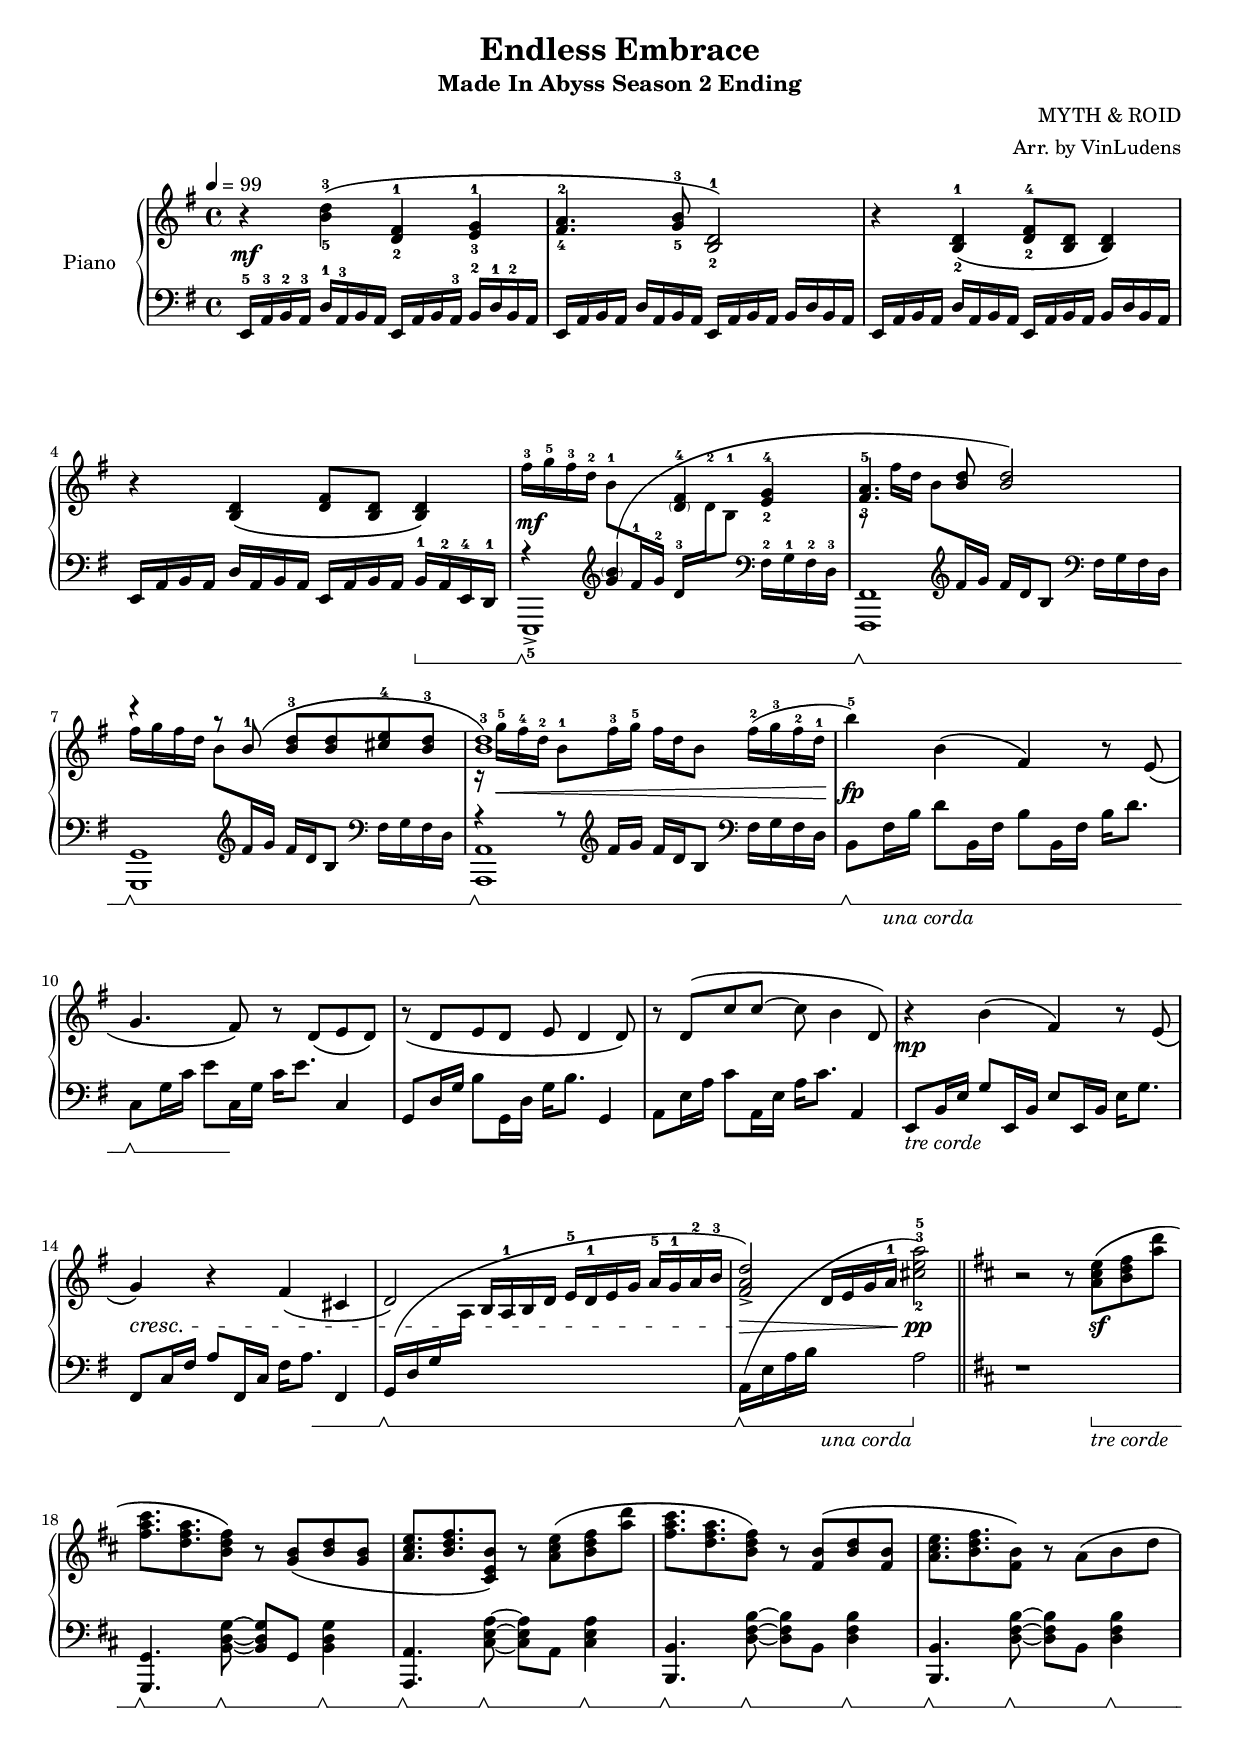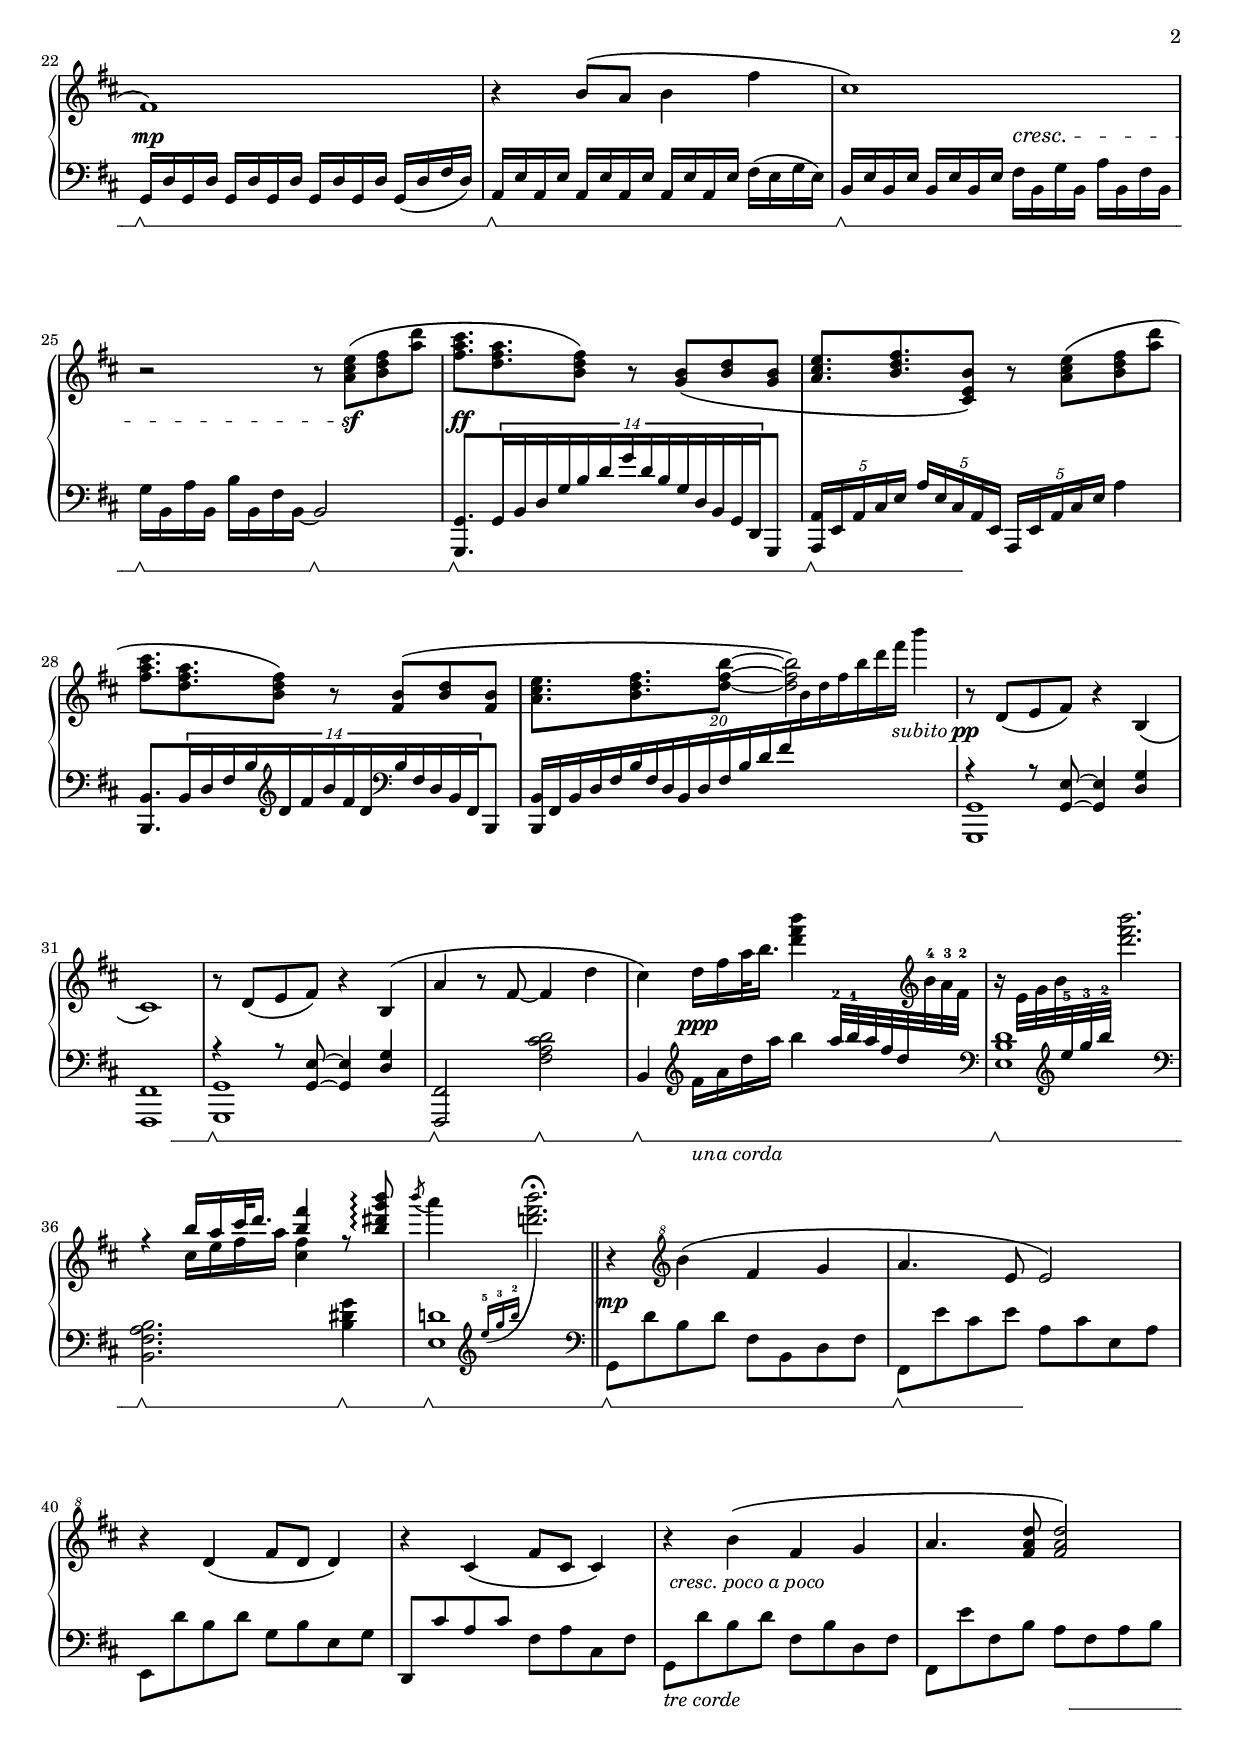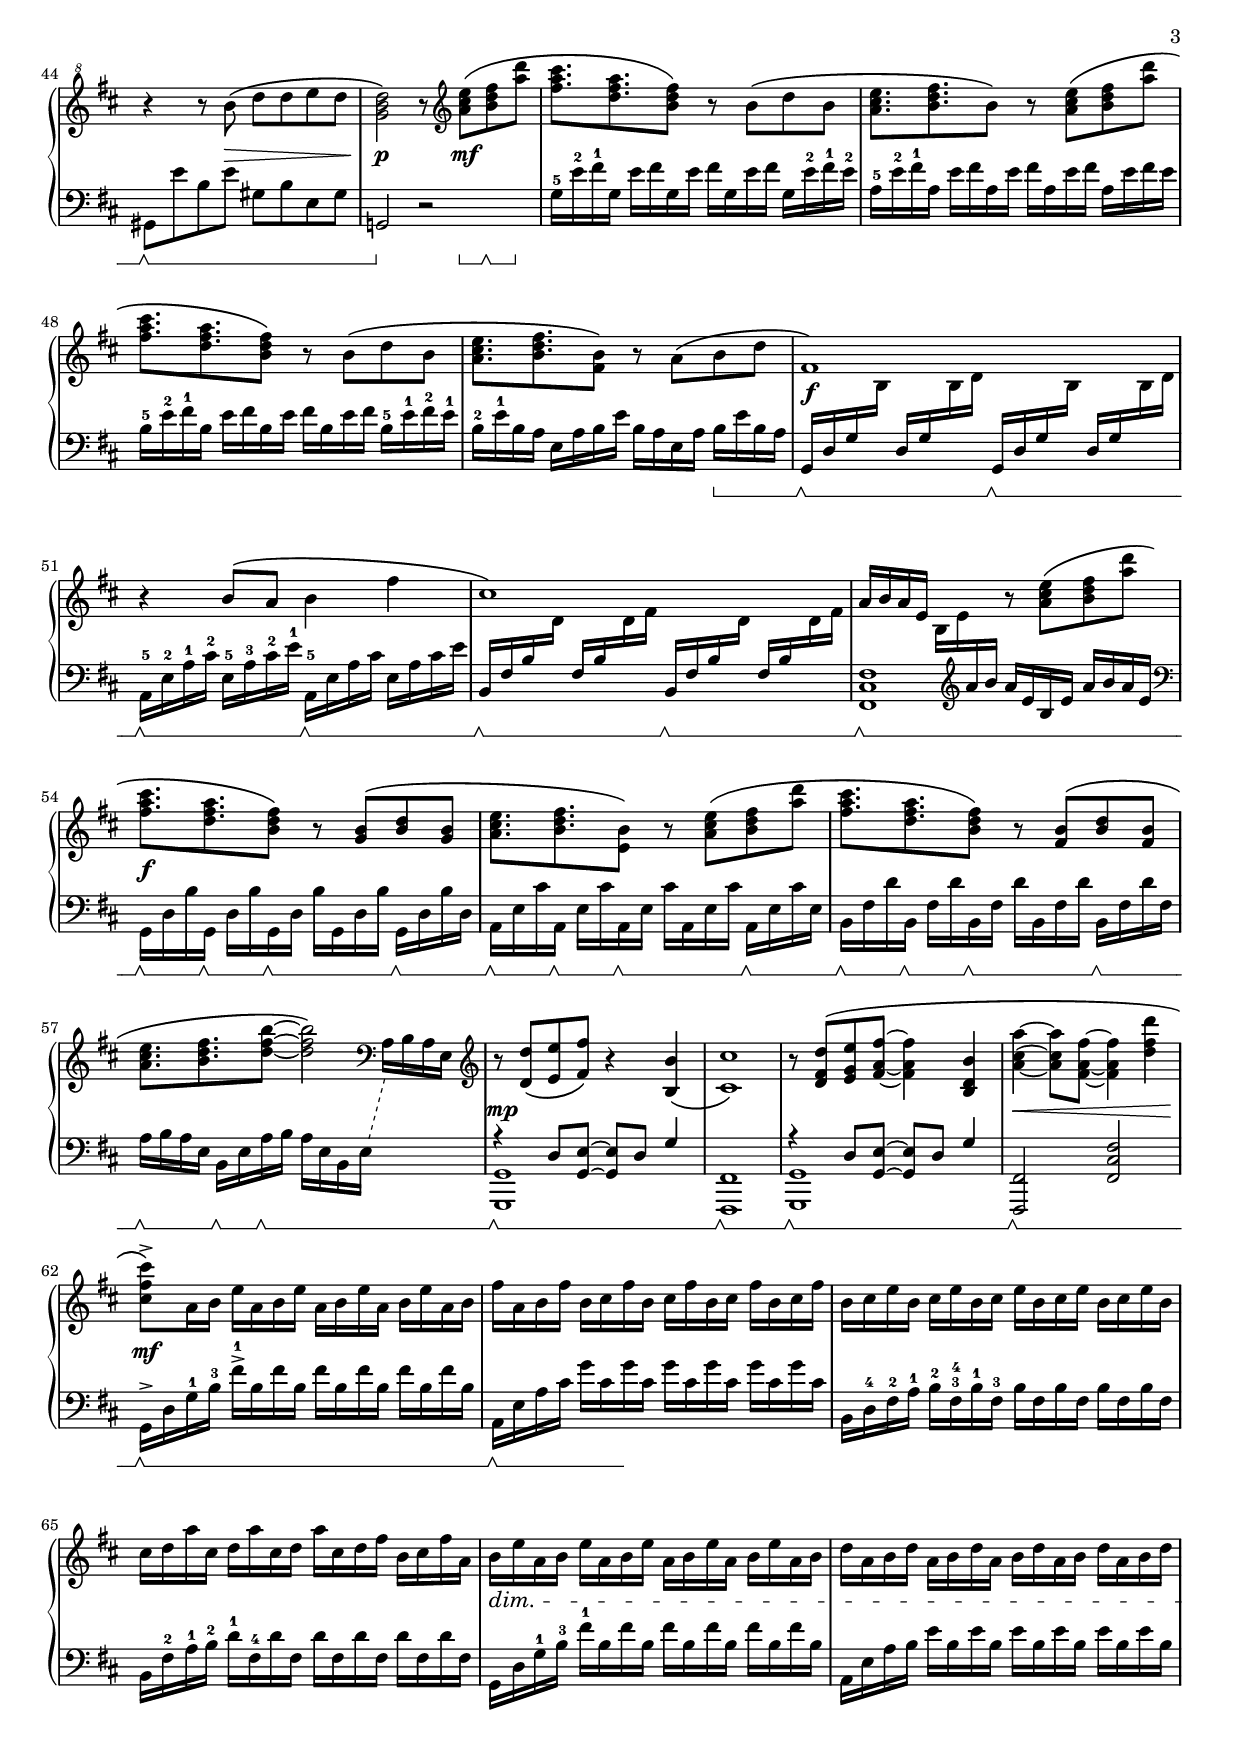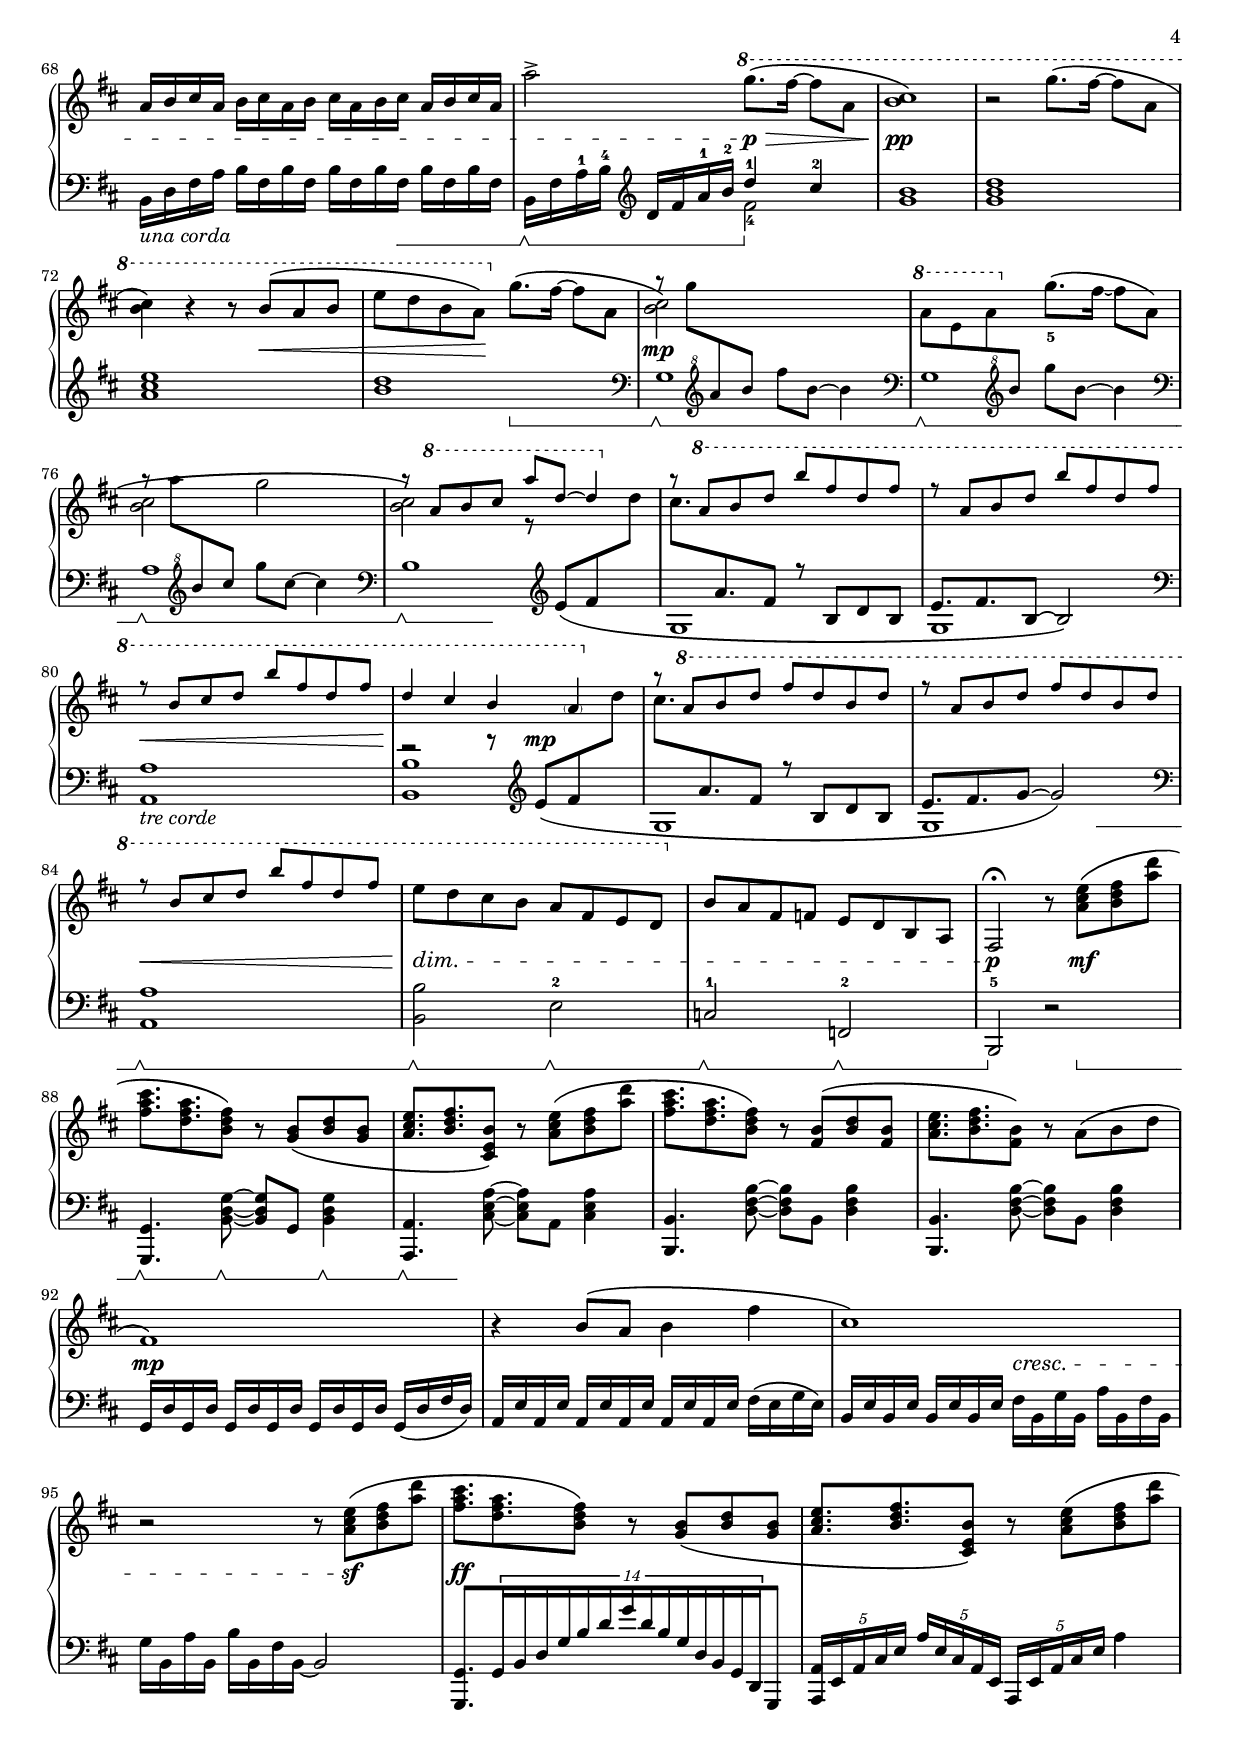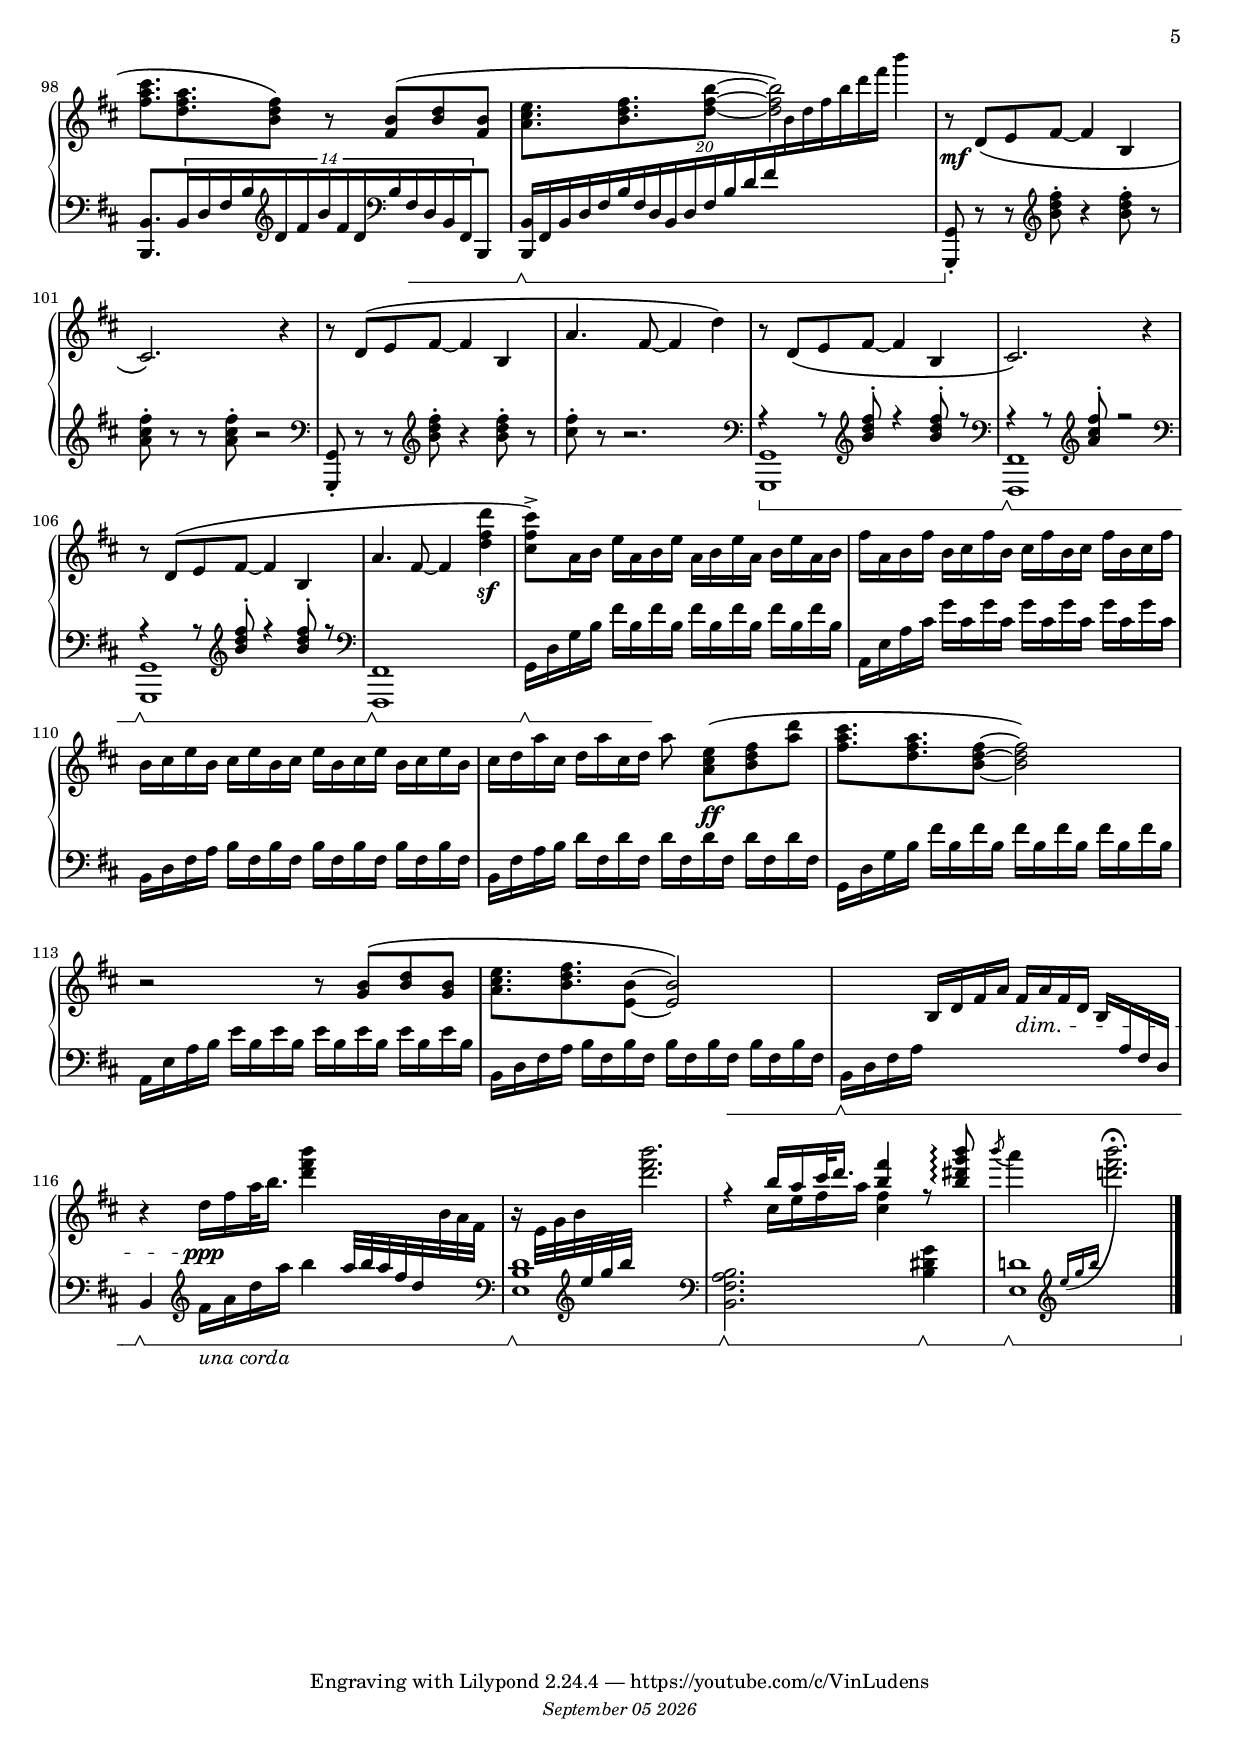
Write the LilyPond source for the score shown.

\version "2.23.10"

date = #(strftime "%B %d %Y" (localtime (current-time)))
\header {
  title = "Endless Embrace"
  subtitle = "Made In Abyss Season 2 Ending"
  %instrument = "Piano"
  composer = "MYTH & ROID"
  arranger = "Arr. by VinLudens"
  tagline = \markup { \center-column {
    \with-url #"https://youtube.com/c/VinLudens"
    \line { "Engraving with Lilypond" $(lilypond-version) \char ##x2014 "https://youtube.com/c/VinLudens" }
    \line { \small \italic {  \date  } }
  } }
}

#(set-global-staff-size 17.3)
%showLastLength = R1 * 10

% version "2.23.10"
%pagenumheader = \markup { \fill-line { \null \fromproperty #'page:page-number-string } }
%\paper {
%  #(set-paper-size "a4")
%  evenHeaderMarkup = \markup { \on-the-fly \print-page-number-check-first \pagenumheader }
%  oddHeaderMarkup = \evenHeaderMarkup
%}

% version "2.23.10"
\paper {
  #(set-paper-size "a4")
  evenHeaderMarkup = \markup { \if \should-print-page-number { \fill-line { "" \fromproperty #'page:page-number-string } } }
  oddHeaderMarkup = \evenHeaderMarkup
  % annotate-spacing = ##t
}

\include "global.ly"
\version "2.23.10"
\include "global.ly"

right = \relative c'' {
  \global \key e \minor
  \tempo 4=99

  r4 <d=''-3 b-5>\( <fis,-1 d-2> <g-1 e-3> |
  <a-2 fis-4>4. <b-3 g-5>8 <d,-1 b-2>2\) |
  r4 <d='-1 b-2>\( <fis-4 d-2>8 <d b> q4\) |
  r4 <d b>\( <fis d>8 <d b> q4\) |

  << { \small
      fis'=''16-3 g-5 fis-3 d-2 b8-1 \change Staff = "left" fis='16-1 g-2 d-3 \change Staff = "right"  d-2 b8-1 \change Staff = "left" \clef "bass" fis=16-2 g-1 fis-2 d-3 |
      \change Staff = "right" r8 fis''=''16 d b8 \change Staff = "left" \clef "treble" fis='16 g fis d b8 \clef "bass" fis=16 g fis d |
      \oneVoice \change Staff = "right" fis''=''16 g fis d b8 \change Staff = "left" \clef "treble" fis='16 g fis d b8 \clef "bass" fis=16 g fis d |

      \change Staff = "right" r16 g''=''-5 fis-4 d-2 b8-1 fis'=''16-3 g-5 fis d b8 fis'=''16-2( g-3 fis-2 d-1 |
    }
    \new Voice { \voiceOne
      \change Staff = "left" r4 \clef "treble" \shape #'((0 . -7) (-1 . 6) (-3 . 0) (0 . 0)) PhrasingSlur <\parenthesize b=' g>^\( \change Staff = "right" <fis-4 \parenthesize d> <g-4 e-2> |
      <a-5 fis-3>4. <d b>8 q2\) |
      \change Staff = "right" \voiceOne r4 r8 b='8-1\( <d-3 b> q <e-4 cis> <d-3 b> | \oneVoice
      <d=''-3 b>1\) |
    }
  >> \oneVoice

  b'=''4-5) \normalsize b,='4\( fis\) r8 e\( |
  g4. fis8\) r8 d\( e d\) |
  r8 \(d e d e d4 d8\) |
  r8 d8\( c' c ~ 8 b4 d,8\) |

  r4 b'='4\( fis\) r8 e\( |
  g4\) r4 fis\( cis |
  d2\) s |
  <d'='' a fis>2-> <a'=''-5 e-3 cis-2> |

  \bar "||"
  \key b \minor

  % -# S1 #-
  r2 r8 <e='' cis a>\( <fis d b> <d' a> |

  <cis a fis>8. <a fis d> <fis d b>8\) r8 <b,=' g>\( <d b> <b g> |
  <e cis a>8. <fis d b> <b, e, cis>8\) r8 <e='' cis a>\( <fis d b> <d' a> |
  <cis a fis>8. <a fis d> <fis d b>8\) r8 <b,=' fis>\( <d b> <b fis> |
  <e cis a>8. <fis d b> <b, fis>8\) r8 a='\( b d |

  fis,='1\) |
  r4 b='8\( a b4 fis' |
  cis1\) |
  r2 r8 <e='' cis a>\( <fis d b> <d' a> |

  <cis a fis>8. <a fis d> <fis d b>8\) r8 <b,=' g>\( <d b> <b g> |
  <e cis a>8. <fis d b> <b, e, cis>8\) r8 <e='' cis a>\( <fis d b> <d' a> |
  <cis a fis>8. <a fis d> <fis d b>8\) r8 <b,=' fis>\( <d b> <b fis> |
  \tweak Beam.X-positions #'(-0.4 . 1.2) <e cis a>8. <fis d b> <b fis d>8 ~ q2\) |
  % -# E1 #-


  r8 d,,='8\( e fis\) r4 b,4\( |
  cis1\) |
  r8 d='8\( e fis\) r4 b,4\( |
  a'='4 r8 fis8 ~ 4 d' |









  % -# S3 #-
  cis4\) d=''16 fis a32 b16. <d fis b>4 \change Staff = "left" \once\override Beam.positions = #'(7 . 5.5) a=''32-2 b-1 a fis d \change Staff = "right" \clef "treble" b-4 a-3 fis-2 |
  r16 \once\override Beam.positions = #'(-5.5 . -4) \clef "treble" e='32 g b \change Staff = "left" \clef "treble" e-5 g-3 b-2 \change Staff = "right" <d fis b>2. |
  << { \voiceOne
      r4 b=''16 a cis32 d16. <b fis'>4 r8 <b dis g b>8\arpeggio |
    }
    \new Voice { \voiceTwo
      s4 cis,=''16 e fis a <cis, fis>4 s4 |
    }
  >> \oneVoice
  \acciaccatura b''='''8 a='''4 \appoggiatura { \shape #'((0 . 0) (1.5 . 0) (0.5 . 0) (0 . 6)) Slur \change Staff = "left" \clef "treble" e,=''16-5 g-3 b-2 } \change Staff = "right" <d=''' fis b>2.\fermata |
  % -# E3 #-

  \bar "||"

  r4 \clef "treble^8" b=''4\( fis g |
  a4. e8 2\) |
  r4 d=''4\( fis8 d8 4\) |
  r4 cis=''4\( fis8 cis8 4\) |

  r4 \clef "treble^8" b'=''4\( fis g |
  a4. <d a fis>8 q2\) |
  r4 r8 b=''8\( d d e d |
  <d b g>2\) r8 \clef "treble" <e,='' cis a>\( <fis d b> <d' a> |

  <cis a fis>8. <a fis d> <fis d b>8\) r8 b,='\( d b |
  <e cis a>8. <fis d b> b,8\) r8 <e='' cis a>\( <fis d b> <d' a> |
  <cis a fis>8. <a fis d> <fis d b>8\) r8 b,='\( d b |
  <e cis a>8. <fis d b> <b, fis>8\) r8 a='\( b d |

  fis,='1\) |
  r4 b='8\( a b4 fis' |
  cis1\) |

  s2 r8 <e='' cis a>\( <fis d b> <d' a> |






  <cis a fis>8. <a fis d> <fis d b>8\) r8 <b,=' g>\( <d b> <b g> |
  <e cis a>8. <fis d b> <b, e,>8\) r8 <e='' cis a>\( <fis d b> <d' a> |
  <cis a fis>8. <a fis d> <fis d b>8\) r8 <b,=' fis>\( <d b> <b fis> |
  <e cis a>8. <fis d b> <b fis d>8 ~ q2\) |


  \clef "treble" r8 <d,,=' d'>8\( <e e'> <fis fis'>\) r4 <b, b'>\( |
  <cis cis'>1\) |
  r8 <d=' fis d'>8\( <e g e'> <fis a fis'> ~ 4 <b, d b'> |
  <a'=' cis a'>4 ~ 8 <fis a fis'> ~ 4 <d' fis d'> |









  % -# S2 #-
  <cis fis cis'>8->\) \repeat unfold 4 { a='16 b e } a, b |
  fis'='' a, b fis' \repeat unfold 4 { b,='16 cis fis } |
  \repeat unfold 5 { b,='16 cis e } b |
  \repeat unfold 3 { cis=''16 d a' } cis, d fis b, cis fis a, |
  % -# E2 #-
  b16 e \repeat unfold 4 { a,=' b e } a, b |
  d16 \repeat unfold 5 { a b d } |
  \repeat unfold 5 { a='16 b cis } a |

  a'2-> \ottava 1 g'='''8.\( fis16 ~ 8 a, |
  <b cis>1\) |
  r2 g'='''8.\( fis16 ~ 8 a, |
  <b cis>4\) r4 r8 b=''8\( a b |
  e d b a\) \ottava 0 g=''8.\( fis16 ~ 8 a, |

  << { \voiceTwo
      <b=' cis>2\) s2 |
      s2 g'=''8.-5^\(  fis16 ~ 8 a, |
      <b cis>2 g'=''2 |
      <b,=' cis>2\) r8 \change Staff = "left" \clef "treble" \stemUp \shape #'((0 . 0) (0 . -2) (0 . 0) (0 . 0)) PhrasingSlur e,='_\( fis \change Staff = "right" \ottava 0 \stemNeutral d'='' |

      cis=''8. \change Staff = "left" \clef "treble" \voiceOne a fis8 r8 b,= d b |
      e='8. fis b,8 ~ 2\) |
      s1 |
      r2 r8 \change Staff = "left" \clef "treble" \stemUp \shape #'((0 . 0) (0 . -0.6) (-1 . -3) (0 . 1)) PhrasingSlur e='_\( fis \change Staff = "right" \voiceTwo \ottava 0 \stemNeutral d'='' |

      cis=''8. \change Staff = "left" \clef "treble" \voiceOne a fis8 r8 b,= d b |
      e='8. fis g8 ~ 2\) |
      s1 |

    }
    \new Voice { \voiceOne \small
      r8 \stemDown g'=''8 \stemNeutral \change Staff = "left" \clef "treble^8" a='' b fis' b, ~ 4 |
      \change Staff = "right" \clef "treble" \ottava 1 a=''8 e a \ottava 0 \change Staff = "left" \clef "treble^8" b g' b, ~ 4 |
      \change Staff = "right" r8 \stemDown a=''8 \stemNeutral \change Staff = "left" \clef "treble^8" b cis g' cis, ~ 4 |
      \change Staff = "right" \voiceOne r8 \ottava 1 a=''8 b cis a' d, ~ 4 \ottava 0 |

      r8 \ottava 1 a=''8 b d b' fis d fis |
      r8 a,=''8 b d b' fis d fis |
      r8 b,=''8 cis d b' fis d fis |
      d='''4 cis b \parenthesize a \ottava 0 |

      r8 \ottava 1 a=''8 b d fis d b d |
      r8  a=''8 b d fis d b d |
      r8 b=''8 cis d b' fis d fis |
    }
  >> \oneVoice

  \change Staff = "right" \oneVoice e='''8 d cis b a fis e d |
  \ottava 0 b a fis f e d b a |
  % -- S1 --
  fis2\fermata r8 <e''='' cis a>\( <fis d b> <d' a> |

  <cis a fis>8. <a fis d> <fis d b>8\) r8 <b,=' g>\( <d b> <b g> |
  <e cis a>8. <fis d b> <b, e, cis>8\) r8 <e='' cis a>\( <fis d b> <d' a> |
  <cis a fis>8. <a fis d> <fis d b>8\) r8 <b,=' fis>\( <d b> <b fis> |
  <e cis a>8. <fis d b> <b, fis>8\) r8 a='\( b d |

  fis,='1\) |
  r4 b='8\( a b4 fis' |
  cis1\) |
  r2 r8 <e='' cis a>\( <fis d b> <d' a> |

  <cis a fis>8. <a fis d> <fis d b>8\) r8 <b,=' g>\( <d b> <b g> |
  <e cis a>8. <fis d b> <b, e, cis>8\) r8 <e='' cis a>\( <fis d b> <d' a> |
  <cis a fis>8. <a fis d> <fis d b>8\) r8 <b,=' fis>\( <d b> <b fis> |
  \tweak Beam.X-positions #'(-0.4 . 1.2) <e cis a>8. <fis d b> <b fis d>8 ~ q2\) |
  % -- E1 --

  r8 d,,='\( e fis ~ 4 b,4 |
  cis2.\) r4 |
  r8 d='\( e fis ~ 4 b,4 |
  a'4. fis8 ~ 4 d'4\) |


  r8 d,='\( e fis ~ 4 b,4 |
  cis2.\) r4 |
  r8 d='\( e fis ~ 4 b,4 |
  a'4. fis8 ~ 4 <d' fis d'>4 |









  % -- S2 --
  <cis fis cis'>8->\) \repeat unfold 4 { a='16 b e } a, b |
  fis'='' a, b fis' \repeat unfold 4 { b,='16 cis fis } |
  \repeat unfold 5 { b,='16 cis e } b |
  cis=''16 d a' cis,=''16 d a' cis,=''16 d a'8 <e='' cis a>[\( <fis d b> <d' a>] |
  % -- E2 --

  <cis a fis>8. <a fis d> <fis d b>8 ~ q2\) |
  r2 r8 <b,=' g>\( <d b> <b g> |
  <e cis a>8. <fis d b> <b, e,>8 ~ q2\) |
  s1 |

  % -# S3 #-
  r4 d=''16 fis a32 b16. <d fis b>4 \change Staff = "left" \once\override Beam.positions = #'(7 . 5.5) a=''32 b a fis d \change Staff = "right" \clef "treble" b a fis |
  r16 \once\override Beam.positions = #'(-5.5 . -3.5) \clef "treble" e='32 g b \change Staff = "left" \clef "treble" e g b \change Staff = "right" <d fis b>2. |
  << { \voiceOne
      r4 b=''16 a cis32 d16. <b fis'>4 r8 <b dis g b>8\arpeggio |
    }
    \new Voice { \voiceTwo
      s4 cis,=''16 e fis a <cis, fis>4 s4 |
    }
  >> \oneVoice
  \acciaccatura b''='''8 a='''4 \appoggiatura { \shape #'((0 . 0) (1.5 . 0) (0.5 . 0) (0 . 6)) Slur \change Staff = "left" \clef "treble" e,=''16 g b } \change Staff = "right" <d=''' fis b>2.\fermata |
  % -# E3 #-

  \bar "|."

%}
}

\version "2.23.10"
\include "global.ly"

left = \relative c, {
  \global \key e \minor


  e=,16-5 a-3 b-2 a-3 d-1 a-3 b a e a b a-3 b-2 d-1 b-2 a |
  e=,16 a b a d a b a e a b a b d b a |
  e=,16 a b a d a b a e a b a b d b a |
  e=,16 a b a d a b a e a b a b-1 a-2 e-4 d-1 |


  e,=,,1->_5 |
  \clef "bass" <fis'=, fis,>1 |
  \clef "bass" <g g,>1 |
  << { \voiceTwo
      \clef "bass" <a a,>1 |
    }
    \new Voice { \voiceOne
      r4 r8 \clef "treble" \oneVoice fis''='16 g fis d b8 \clef "bass" fis16 g fis d |
    }
  >> \oneVoice



  \clef "bass"
  b=,8 fis'16 b d8 b,16 fis' b8 b,16 fis' b d8. |
  c,=8 g'16 c e8 c,16 g' c e8. c,4 |
  g=,8 d'16 g b8 g,16 d' g b8. g,4 |
  a=,8 e'16 a c8 a,16 e' a c8. a,4 |

  e=,8 b'16 e g8 e,16 b' e8 e,16 b' e g8. |
  fis,=,8 c'16 fis a8 fis,16 c' fis a8. fis,4 | \shape #'((0 . -0.5) (0 . -7) (0 . -4) (0 . 11)) PhrasingSlur
  g=,16\( d' g \change Staff = "right" \stemDown a \stemNeutral b a-1 b d e-5 d-1 e g a-5 g-1 a-2 b-3 |
  \shape #'((0 . -3) (2 . 0) (0 . 2) (0 . 8.3)) PhrasingSlur \change Staff = "left" a,,=,\)\( e' a b \change Staff = "right"  d e g a-1 \change Staff = "left" a,=2\) |

  \bar "||"
  \key b \minor

  % -# S1 #-
  r1 |

  <g,=, g,>4. <b d g>8 ~ q g8 q4 |
  <a=, a,>4. <cis e a>8 ~ q a8 q4 |
  <b=, b,>4. <d fis b>8 ~ q b8 q4 |
  <b=, b,>4. <d fis b>8 ~ q b8 q4 |

  \repeat unfold 6 { g=,16 d' } g,=,\( d' fis d\) |
  \repeat unfold 6 { a=,16 e' } fis=\( e g e\) |
  \repeat unfold 4 { b=,16 e } fis b, g' b, a' b, fis' b, |
  g' b, a' b, b' b, fis' b, ~ 2 |

  <g=, g,>8. \tuplet 14/11 { g16 b d g b d g d b g d b g d } g,=,,8 |
  \tuplet 5/4 4 { <a'=, a,>16 e a cis e a e cis a e a, e' a cis e } a4 |
  <b,=, b,>8. \tuplet 14/11 { b16 d fis b \clef "treble" d fis b fis d \clef "bass" b fis d b fis } b,8 |
  \tuplet 20/12 { <b'=, b,>16 fis b d fis b fis d b d fis b d fis \change Staff = "right" \small \ottava 0  b d fis b d fis } b4 | \change Staff = "left" \normalsize \ottava 0
  % -# E1 #-

  << { \voiceOne
      r4 r8 <g,,,,=, e'> ~ q4 <d' g> |
      s1 |
      r4 r8 <g,=, e'> ~ q4 <d' g> |
      s1 |
    }
    \new Voice { \voiceTwo
      <g,=, g,>1 |
      <fis=, fis,>1 |
      <g=, g,>1 |
      \oneVoice <fis=, fis,>2 <fis'= a cis d> |
    }
  >> \oneVoice

  % -# S3 #-
  b,=,4 \clef "treble" fis''16 a d a' b4 s4 |
  \clef "bass" <e,,,= b' d>1 |

  \clef "bass" <b=, fis' a b>2. <b' dis g>4 |





  <e,= d'>1 |
  % -# E3 #-

  \bar "||"

  \clef "bass" g,=,8 d''=' b d fis, b, d fis |
  fis,=,8 e''=' cis e a, cis e, a |
  e,=,8 d''=' b d g, b e, g |
  d,=,8 cis''=' a cis fis, a cis, fis |

  g,=,8 d''=' b d fis, b d, fis |
  fis,=,8 e''=' fis, b a fis a b |
  gis,=,8 e''=' b e gis, b e, gis |
  g,=,2 r2 |

  g'=16-5 e'-2 fis-1 \repeat unfold 3 { g,=16 e' fis } g, e'-2 fis-1 e-2 |
  a,=16-5 e'-2 fis-1 \repeat unfold 4 { a,= e' fis } e |
  b=16-5 e-2 fis-1 \repeat unfold 3 { b,= e fis } b,=-5 e-1 fis-2  e-1 |
  b=16-2 e-1 b a e a b e b a e a b e b a |

  \override Beam.positions = #'(4 . 5) g,=,16 d' g \change Staff = "right" b \change Staff = "left" d, g \change Staff = "right" b d \change Staff = "left" g,,=,16 d' g \change Staff = "right" b \change Staff = "left" d, g \change Staff = "right" b d \change Staff = "left" |
  \revert Beam.positions a,=,16-5 e'-2 a-1 cis-2 e,-5 a-3 cis-2 e-1 a,,=,16-5 e' a cis e, a cis e |
  \override Beam.positions = #'(4.5 . 5.3) b,=,16 fis' b \change Staff = "right" d \change Staff = "left" fis, b \change Staff = "right" d fis \change Staff = "left" b,,=,16 fis' b \change Staff = "right" d \change Staff = "left" fis, b \change Staff = "right" d fis \change Staff = "left" | \revert Beam.positions
  << { \change Staff = "right"
      a='16 b a e b e \change Staff = "left" \clef "treble" a=' b a e b e a=' b a e |
    }
    \new Voice {
      <fis,,=, cis' fis>1 |
    }
  >> \oneVoice

  \clef "bass" \repeat unfold 5 { g=,16 d' b' } d, |
  \repeat unfold 5 { a=,16 e' cis' } e, |
  \repeat unfold 5 { b=,16 fis' d' } fis, |
  a=16 b a e b e a b a e b e \once\override VoiceFollower.bound-details.right.Y = #-0.6 \showStaffSwitch \change Staff = "right" \clef "bass" a b a e | \change Staff = "left"  \hideStaffSwitch

  << { \voiceOne
      r4 d=8 <e g,> ~ q8 d g4 |
      s1 |
      r4 d=8 <e g,> ~ q8 d g4 |
      s1 |
    }
    \new Voice { \voiceTwo
      <g,=, g,>1 |
      <fis=, fis,>1 |
      <g=, g,>1 |
      \oneVoice <fis=, fis,>2 <fis cis' fis>2 |
    }
  >> \oneVoice

  % -# S2 #-
  g=,16-> d' g-1 b-3 fis'='->-1 b, \repeat unfold 5 { fis' b, } |
  a,=,16 e' a cis \repeat unfold 6 { g'=' cis, } |
  b,=,16 d-4 fis-2 a-1 b=-2 fis-3-4 b=-1 fis-3 \repeat unfold 4 { b= fis } |
  b,=,16 fis'-2 a-1 b-2 d-1 fis,-4 \repeat unfold 5 { d' fis, } |
  % -# E2 #-
  g,=,16 d' g-1 b-3 fis'='-1 b, \repeat unfold 5 { fis' b, } |
  a,=,16 e' a b \repeat unfold 6 { e=' b } |
  b,=,16 d fis a b= fis b= fis \repeat unfold 4 { b= fis } |

  b,=,16 fis' a-1 b-4 \clef "treble" d fis a-1 b-2 << { d=''4-1 cis-2 } \\ { fis,='2-4 } >> |
  \clef "treble" <g=' b>1 |
  <g b d>1 |
  <a cis e>1 |
  <b d>1 |


  \clef "bass" g,=1 |
  \clef "bass" g=1 |
  \clef "bass" a=1 |
  \clef "bass" b=1 |

  g=1 | %\clef "bass" g=1 |
  g=1 |
  \clef "bass" <a= a,>1 |
  \clef "bass" <b= b,>1 |

  g=1 |% \clef "bass" g=1 |
  g=1 |
  \clef "bass" <a= a,>1 |



















  \clef "bass" <b= b,>2 e,=-2 |
  c=2-1 f,=,-2 |
  % -- S1 --
  b,=,,2-5 r2 |

  <g'=, g,>4. <b d g>8 ~ q g8 q4 |
  <a=, a,>4. <cis e a>8 ~ q a8 q4 |
  <b=, b,>4. <d fis b>8 ~ q b8 q4 |
  <b=, b,>4. <d fis b>8 ~ q b8 q4 |

  \repeat unfold 6 { g=,16 d' } g,=,\( d' fis d\) |
  \repeat unfold 6 { a=,16 e' } fis=\( e g e\) |
  \repeat unfold 4 { b=,16 e } fis b, g' b, a' b, fis' b, |
  g' b, a' b, b' b, fis' b, ~ 2 |

  <g=, g,>8. \tuplet 14/11 { g16 b d g b d g d b g d b g d } g,=,,8 |
  \tuplet 5/4 4 { <a'=, a,>16 e a cis e a e cis a e a, e' a cis e } a4 |
  <b,=, b,>8. \tuplet 14/11 { b16 d fis b \clef "treble" d fis b fis d \clef "bass" b fis d b fis } b,8 |
  \tuplet 20/12 { <b'=, b,>16 fis b d fis b fis d b d fis b d fis \change Staff = "right" \small \ottava 0  b d fis b d fis } b4 | \change Staff = "left" \normalsize \ottava 0
  % -- E1 --

  <g,,,,=, g,>8-. r8 r \clef "treble" <b''=' d fis>8-. r4 q8-. r |
  <a=' cis fis>8-. r8 r q8-. r2 |
  \clef "bass" <g,,=, g,>8-. r8 r \clef "treble" <b''=' d fis>8-. r4 q8-. r |
  <cis='' fis>8-. r8 r2. |

  << { \voiceOne
      r4 r8 \clef "treble" <b=' d fis>8-. r4 q8-. r |
      r4 r8 \clef "treble" <a cis fis>8-. r2 |
      r4 r8 \clef "treble" <b=' d fis>8-. r4 q8-. r |
      s1 |
    }
    \new Voice { \voiceTwo
      \clef "bass" <g,,=, g,>1 |
      \clef "bass" <fis=, fis,>1 |
      \clef "bass" <g=, g,>1 |
      \clef "bass" <fis=, fis,>1 |
    }
  >> \oneVoice

  % -- S2 --
  g=,16 d' g b fis'=' b, \repeat unfold 5 { fis' b, } |
  a,=,16 e' a cis \repeat unfold 6 { g'=' cis, } |
  b,=,16 d fis a b= fis b= fis \repeat unfold 4 { b= fis } |
  b,=,16 fis' a b \repeat unfold 6 { d fis, } |
  % -- E2 --

  g,=,16 d' g b fis'=' b, \repeat unfold 5 { fis' b, } |
  a,=,16 e' a b \repeat unfold 6 { e=' b } |
  b,=,16 d fis a b= fis b= fis \repeat unfold 4 { b= fis } |
  b,=,16 d fis a \change Staff = "right" b d fis a fis a fis d \stemUp b \change Staff = "left" a fis d \stemNeutral |

  % -# S3 #-
  b=,4 \clef "treble" fis''16 a d a' b4 s4 |
  \clef "bass" <e,,,= b' d>1 |

  \clef "bass" <b=, fis' a b>2. <b' dis g>4 |





  <e,= d'>1 |
  % -# E3 #-

  \bar "|."

%}
}

\version "2.23.10"
\include "global.ly"

%~~~~~~~~~~~~~~~~~~~~~~~~~~~~~~~~~~~~~~~~~~~~~~~~~~~~~~~~~~~~~~~~~~~~~~~~~~~~~~~
%                                  LSR Snippets
%~~~~~~~~~~~~~~~~~~~~~~~~~~~~~~~~~~~~~~~~~~~~~~~~~~~~~~~~~~~~~~~~~~~~~~~~~~~~~~~

% Align on dynamics ------------------------------------------------------------

%% http://lsr.di.unimi.it/LSR/Item?id=739
%% see also http://lilypond.org/doc/v2.18/Documentation/notation/writing-text#text-spanners


% calculate x-alignment based on attribute text + dynamic text
% this has to be a markup-command to get stencil-extent based on (interpret-markup layout props ...)
#(define-markup-command (center-dyn layout props atr-text dyn)(markup? string?)
  "x-align on center of dynamic"
  (let* ((text (string-append atr-text " "))
         (atr-stencil 
           (interpret-markup layout props (markup #:normal-text #:italic text)))
         (dyn-stencil 
           (interpret-markup layout props (markup #:dynamic dyn)))
         (atr-x-ext (ly:stencil-extent atr-stencil X))
         (dyn-x-ext (ly:stencil-extent dyn-stencil X))
         (atr-x (- (cdr atr-x-ext)(car atr-x-ext)))
         (dyn-x (- (cdr dyn-x-ext)(car dyn-x-ext)))
         (x-align
           (* (-
                (/ (+ atr-x (/ dyn-x 2)) (+ atr-x dyn-x) )
                0.5) 2)))
    (interpret-markup layout props 
      (markup 
        #:halign x-align 
        #:concat (#:normal-text #:italic text #:dynamic dyn)))))

#(define (make-atr-dynamic-script atr dyn)
        (let ((dynamic (make-dynamic-script (markup #:center-dyn atr dyn))))
             #{ \tweak X-offset 0 $dynamic #}))

%~~~~~~~~~~~~~~~~~~~~~~~~~~~~~~~~~~~~~~~~~~~~~~~~~~~~~~~~~~~~~~~~~~~~~~~~~~~~~~~
%                                Custom Commands
%~~~~~~~~~~~~~~~~~~~~~~~~~~~~~~~~~~~~~~~~~~~~~~~~~~~~~~~~~~~~~~~~~~~~~~~~~~~~~~~

crescPoco = \tweak DynamicText.self-alignment-X #LEFT 
        #(make-dynamic-script (markup #:normal-text #:italic "cresc. poco a poco"))

rit = \tweak DynamicText.self-alignment-X #LEFT #(make-dynamic-script
  (markup #:normal-text #:italic "rit."))

rall = \tweak DynamicText.self-alignment-X #LEFT #(make-dynamic-script
  (markup #:normal-text #:italic "rall."))

subpp = #(make-atr-dynamic-script "subito" "pp")

%~~~~~~~~~~~~~~~~~~~~~~~~~~~~~~~~~~~~~~~~~~~~~~~~~~~~~~~~~~~~~~~~~~~~~~~~~~~~~~~
%                                    Dynamics
%~~~~~~~~~~~~~~~~~~~~~~~~~~~~~~~~~~~~~~~~~~~~~~~~~~~~~~~~~~~~~~~~~~~~~~~~~~~~~~~

dynamics = {
  \global
  % allow text in the dynamics block to be centered vertically
  % \override TextScript.extra-offset = #'(0 . 1)

  s1\mf |
  s1*3 |
  s1\mf |
  s1*2 |
  s16 s8.\< s2. |
  s1\fp |
  s1*3 |
  s1\mp |
  s1\cresc |
  s1 |
  s2\> s2\pp |
  s2 s8 s4.\sf |
  s1*4 |
  s1\mp |
  s1 |
  s2 s2\cresc |
  s2 s8 s4.\sf |
  s1\ff |
  s1*3 | \once\override DynamicText.layer = #10 \once\override DynamicText.whiteout = #3
  s1\subpp |
  s1*3 |
  s4 s2.\ppp |
  s1*3 |

  s1\mp |
  s1*3 |
  s1\crescPoco |
  s1 |
  s4 s8 s8\> s2 |
  s2\p s8 s4.\mf |
  s1*4 |
  s1\f |
  s1*3 |
  s1\f |
  s1*3 |
  s1\mp |
  s1*2 |
  s1\< |
  s1\mf |
  s1*3 |
  s1\dim |
  s1*2 |
  s2 s2\p\> |

  s1\pp |
  s1 |
  s2 s8 s4.\< |
  s4. s8\! s2 |
  s1\mp |
  s1*5 |
  s1\< |
  s2\! s8 s4.\mp |
  s1*2 |
  s1\< |
  s1\dim |
  s1 |

  s2\p s8 s4.\mf |
  s1*4 |
  s1\mp |
  s1 |
  s2 s2\cresc |
  s2 s8 s4.\sf |
  s1\ff |
  s1*3 |
  s1\mf |
  s1*6 |
  s2. s4\sf |
  s1*3 |
  s2 s8 s4.\ff |
  s1*3 |
  s2 s2\dim |
  s4 s2.\ppp |

%}
}

\version "2.22.1"
\include "global.ly"

sustainRaise = \sustainOff\sustainOn

% https://music.stackexchange.com/questions/113927/how-to-remove-piano-pedal-bracket-edges-on-both-sides
sustainTrailStart = \once\override Dynamics.PianoPedalBracket.edge-height = #'(0 . 1)
sustainTrailEnd   = \once\override Dynamics.PianoPedalBracket.edge-height = #'(1 . 0)

UC = \markup { \italic "una corda" }
TC = \markup { \italic "tre corde" }

pedal = { \override SustainPedal.X-offset = #5
  \global \set Dynamics.pedalSustainStyle = #'bracket
  % allow text in the dynamics block to be centered vertically
  % \override TextScript.extra-offset = #'(0 . 1)

  s1*3 |
  s2. s4\sustainOn |
  s1\sustainRaise |
  s1\sustainRaise |
  s1\sustainRaise |
  s1\sustainRaise |
  s8\sustainRaise s8-\UC s2. |
  \sustainTrailEnd s4.\sustainRaise s8\sustainOff s2 |
  s1 |
  s1 |
  s1^\TC |
  s2 s8 \sustainTrailStart s4.\sustainOn |
  s1\sustainRaise |
  s4\sustainRaise s4-\UC s2 \sustainOff|
  s2 s8 s4.-\TC\sustainOn |
  s4.\sustainRaise s8\sustainRaise s4 s4\sustainRaise |
  s4.\sustainRaise s8\sustainRaise s4 s4\sustainRaise |
  s4.\sustainRaise s8\sustainRaise s4 s4\sustainRaise |
  s4.\sustainRaise s8\sustainRaise s4 s4\sustainRaise |
  s1\sustainRaise |
  s1\sustainRaise |
  s1\sustainRaise |
  s2\sustainRaise s2\sustainRaise |
  s1\sustainRaise |
  \sustainTrailEnd s4.\sustainRaise s8\sustainOff s2 |
  s1 |
  s1 |
  s1 |
  s2 \sustainTrailStart s2\sustainOn |
  s1\sustainRaise |
  s2\sustainRaise s2\sustainRaise |
  s4\sustainRaise s2.-\UC |
  s1\sustainRaise |
  s2.\sustainRaise s4\sustainRaise |
  s1\sustainRaise |


  s1\sustainRaise |
  \sustainTrailEnd s4..\sustainRaise s16\sustainOff s2 |
  s1 |
  s1 |
  s1^\TC |
  s2 s16 \sustainTrailStart s8.\sustainOn s4 |
  s1\sustainRaise |
  s2\sustainOff s8 s\sustainOn s\sustainRaise s\sustainOff |
  s1*3 |
  s2. s4\sustainOn |
  s2\sustainRaise s2\sustainRaise |
  s2\sustainRaise s2\sustainRaise |
  s2\sustainRaise s2\sustainRaise |
  s1\sustainRaise |
  s8.\sustainRaise s8.\sustainRaise s8\sustainRaise s4 s4\sustainRaise |
  s8.\sustainRaise s8.\sustainRaise s8\sustainRaise s4 s4\sustainRaise |
  s8.\sustainRaise s8.\sustainRaise s8\sustainRaise s4 s4\sustainRaise |
  s4\sustainRaise s8\sustainRaise s8\sustainRaise s2 |
  s1\sustainRaise |
  s1\sustainRaise |
  s1\sustainRaise |
  s1\sustainRaise |

  s1\sustainRaise |
  \sustainTrailEnd s4.\sustainRaise s8\sustainOff s2 |
  s1*4 |
  s2^\UC s8. \sustainTrailStart s16\sustainOn s4 |
  s2\sustainRaise s2\sustainOff |
  s1*3 |
  s2 s2\sustainOn |
  s1\sustainRaise |
  s1\sustainRaise |
  s1\sustainRaise |
  \sustainTrailEnd s4.\sustainRaise s8\sustainOff s2 |
  s1*2 |
  s1^\TC |
  s1*2 |
  s2 s8. \sustainTrailStart s16\sustainOn s4 |
  s1\sustainRaise |
  s2\sustainRaise s2\sustainRaise |
  s2\sustainRaise s2\sustainRaise |
  s2\sustainOff s8 s4.\sustainOn |
  s4.\sustainRaise s8\sustainRaise s4 s4\sustainRaise |
  \sustainTrailEnd s4\sustainRaise s8\sustainOff s8 s2 |
  s1*8 |
  s2 s8. \sustainTrailStart s16\sustainOn s4 |
  s1\sustainRaise |
  s1\sustainOff |
  s1*3 |
  s1\sustainOn |
  s1\sustainRaise |
  s1\sustainRaise |
  s1\sustainRaise |
  \sustainTrailEnd s4.\sustainRaise s8\sustainOff s2 |
  s1*5 |
  s2 s8. \sustainTrailStart s16\sustainOn s4 |
  s1\sustainRaise |
  s4\sustainRaise s2.-\UC |
  s1\sustainRaise |
  s2.\sustainRaise s4\sustainRaise |
  s1\sustainRaise |

%}
}


\score {
  \new PianoStaff \with {
    instrumentName = "Piano"
  } << \accidentalStyle piano
    \new Staff = "right" \with {
      midiInstrument = "acoustic grand"
    } \right
    \new Dynamics = "Dynamics" \dynamics
    \new Staff = "left" \with {
      midiInstrument = "acoustic grand"
    } { \clef bass \left }
    \new Dynamics = "Pedal" \pedal
  >>
  \layout { }
  \midi {
    %\tempo 4=80
    % \set Staff.midiMaximumVolume = #0.7
  }
}
